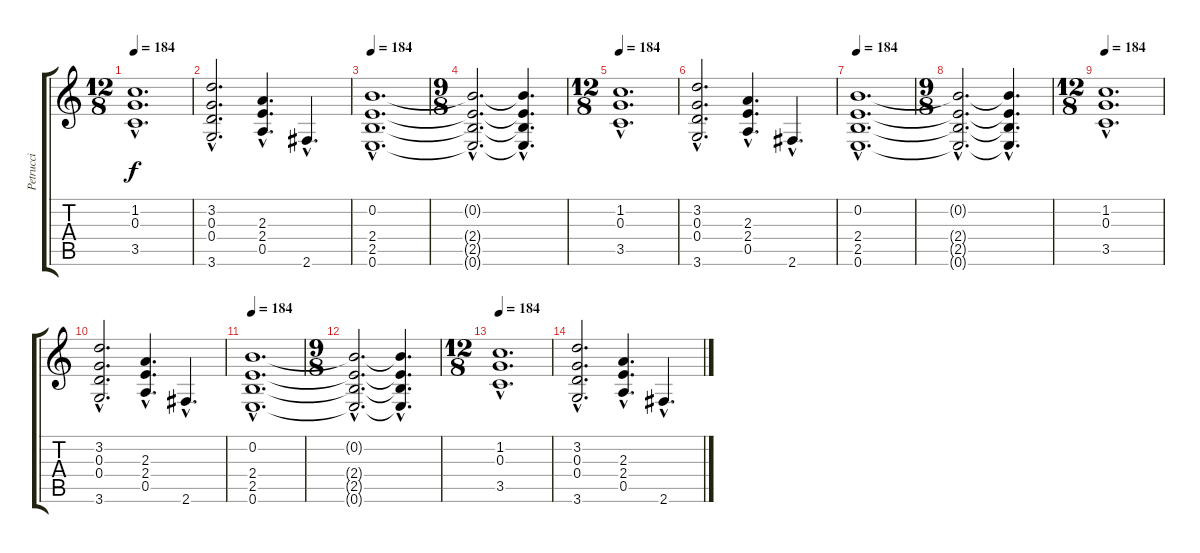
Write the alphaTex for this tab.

\track ("Petrucci" "Petrucci") {instrument electricguitarclean}
\staff {score tabs}
\tuning (E4 B3 G3 D3 A2 E2) {hide}
\ts (12 8)
\tempo 184
\clef g2
\ks c
(1.2{hac} 0.3{hac} 3.5{hac}).1{d dy f volume 11} |
(3.2{hac} 0.3{hac} 0.4{hac} 3.6{hac}).2{d} (2.3{hac} 2.4{hac} 0.5{hac}).4{d} 2.6{hac}.4{d} |
\tempo 184
(0.2{hac} 2.4{hac} 2.5{hac} 0.6{hac}).1{d volume 11} |
\ts (9 8)
(0.2{hac t} 2.4{hac t} 2.5{hac t} 0.6{hac t}).2{d} (0.2{hac t} 2.4{hac t} 2.5{hac t} 0.6{hac t}).4{d} |
\ts (12 8)
\tempo 184
(1.2{hac} 0.3{hac} 3.5{hac}).1{d volume 8} |
(3.2{hac} 0.3{hac} 0.4{hac} 3.6{hac}).2{d} (2.3{hac} 2.4{hac} 0.5{hac}).4{d} 2.6{hac}.4{d} |
\tempo 184
(0.2{hac} 2.4{hac} 2.5{hac} 0.6{hac}).1{d volume 8} |
\ts (9 8)
(0.2{hac t} 2.4{hac t} 2.5{hac t} 0.6{hac t}).2{d} (0.2{hac t} 2.4{hac t} 2.5{hac t} 0.6{hac t}).4{d} |
\ts (12 8)
\tempo 184
(1.2{hac} 0.3{hac} 3.5{hac}).1{d} |
(3.2{hac} 0.3{hac} 0.4{hac} 3.6{hac}).2{d} (2.3{hac} 2.4{hac} 0.5{hac}).4{d} 2.6{hac}.4{d} |
\tempo 184
(0.2{hac} 2.4{hac} 2.5{hac} 0.6{hac}).1{d volume 5} |
\ts (9 8)
(0.2{hac t} 2.4{hac t} 2.5{hac t} 0.6{hac t}).2{d} (0.2{hac t} 2.4{hac t} 2.5{hac t} 0.6{hac t}).4{d} |
\ts (12 8)
\tempo 184
(1.2{hac} 0.3{hac} 3.5{hac}).1{d volume 0} |
(3.2{hac} 0.3{hac} 0.4{hac} 3.6{hac}).2{d} (2.3{hac} 2.4{hac} 0.5{hac}).4{d} 2.6{hac}.4{d}
